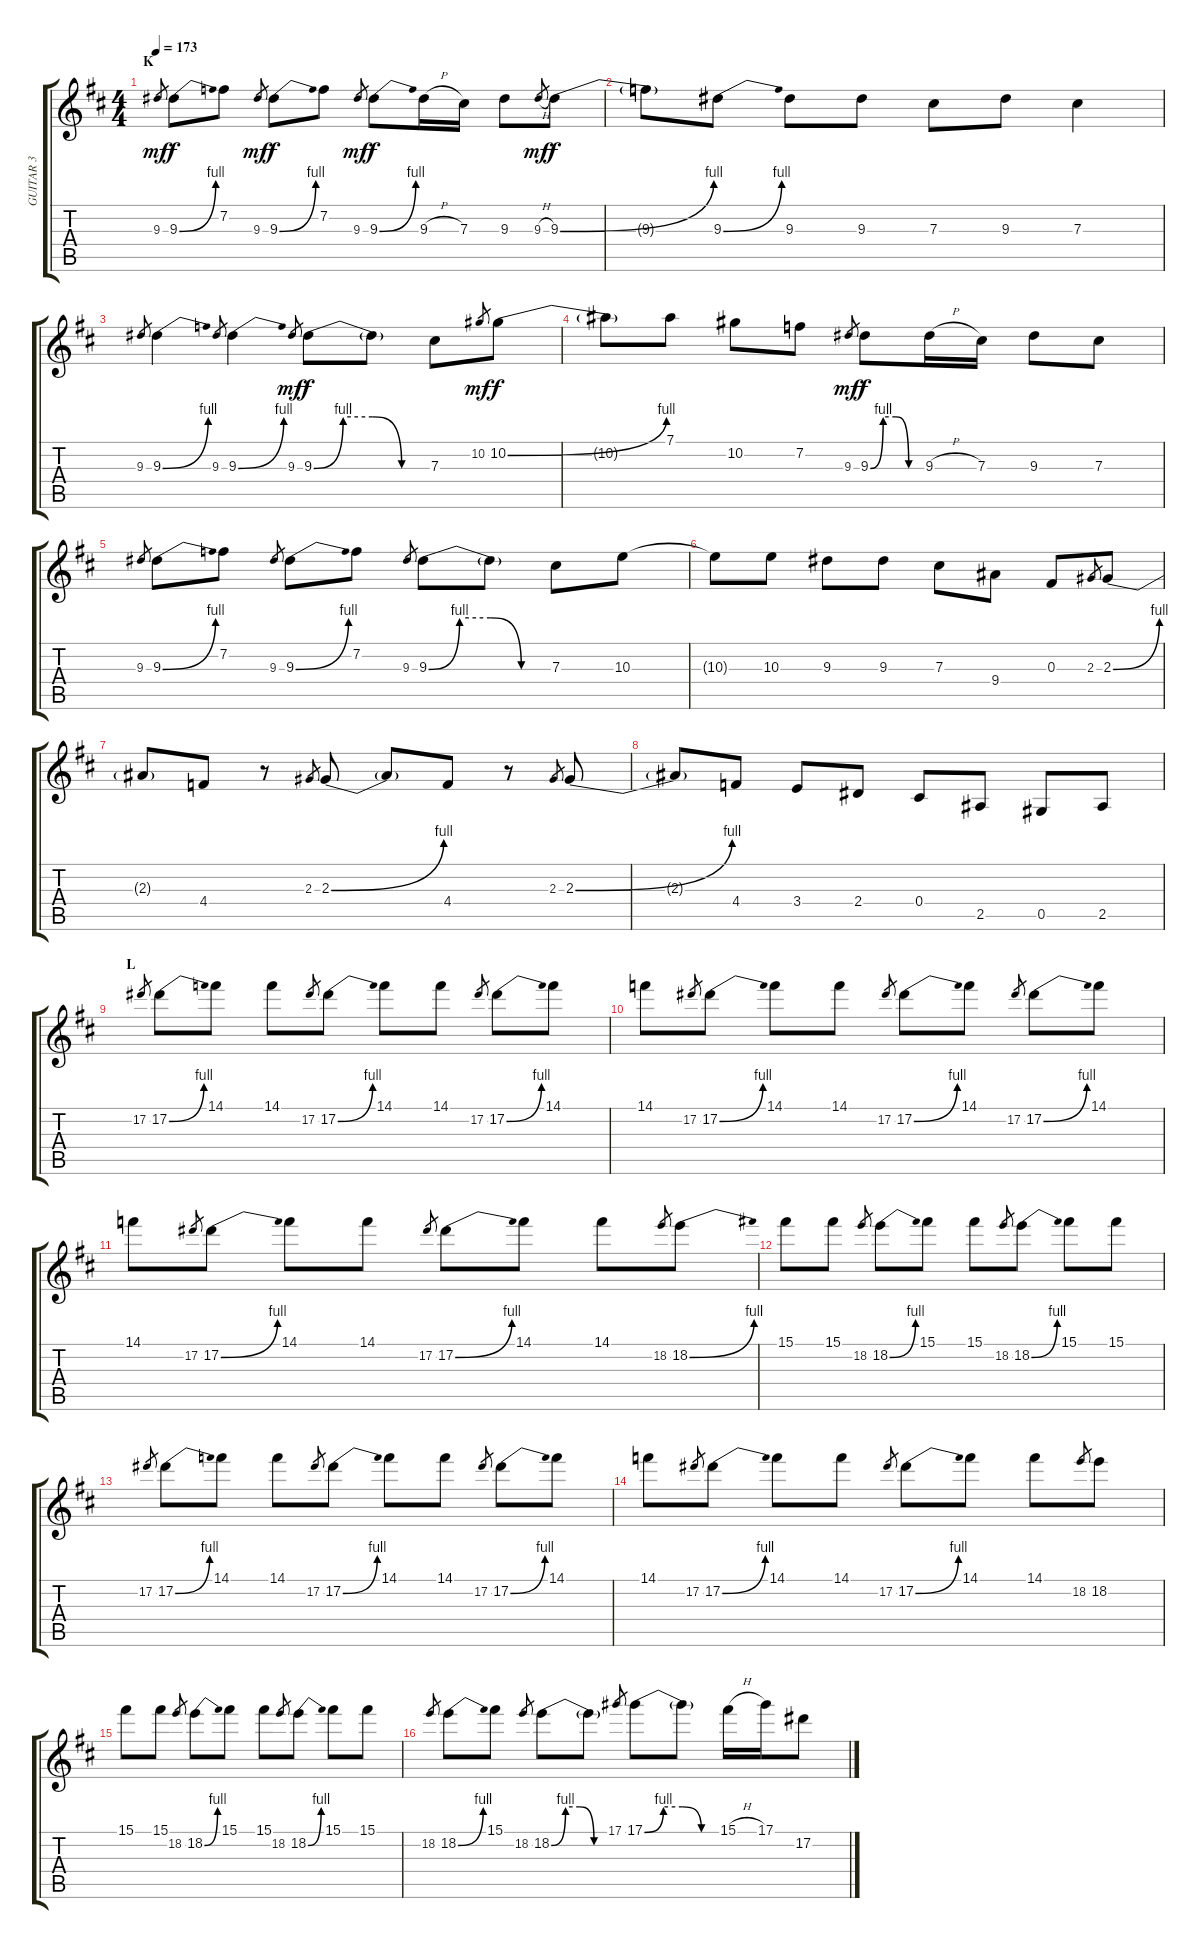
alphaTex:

\track ("GUITAR 3" "GUITAR 3") {instrument electricguitarclean}
\staff {score tabs}
\tuning (Eb4 Bb3 Gb3 Db3 Ab2 Eb2) {hide}
\ts (4 4)
\section ("" "K")
\tempo 173
\clef g2
\ks bminor
9.3.8{gr dy mf} 9.3{be (bend 0 0 60 4)}.8{dy f instrument distortionguitar} 7.2.8 9.3.8{gr dy mf} 9.3{be (bend 0 0 60 4)}.8{dy f} 7.2.8 9.3.8{gr dy mf} 9.3{be (bend 0 0 60 4)}.8{dy f} 9.3{h}.16 7.3.16 9.3.8 9.3{h}.8{gr dy mf} 9.3{be (bend 0 0 60 4)}.8{dy f} |
9.3{t}.8 9.3{be (bend 0 0 60 4)}.8 9.3.8 9.3.8 7.3.8 9.3.8 7.3.4 |
9.3.8{gr} 9.3{be (bend 0 0 60 4)}.4 9.3.8{gr} 9.3{be (bend 0 0 60 4)}.4 9.3.8{gr dy mf} 9.3{be (custom 0 0 15 4 30 4 45 0 60 0)}.8{dy f} 9.3{t}.8 7.3.8 10.2.8{gr dy mf} 10.2{be (bend 0 0 60 4)}.8{dy f} |
10.2{t}.8 7.1.8 10.2.8 7.2.8 9.3.8{gr dy mf} 9.3{be (custom 0 0 15 4 30 4 45 0 60 0)}.8{dy f} 9.3{h}.16 7.3.16 9.3.8 7.3.8 |
9.3.8{gr} 9.3{be (bend 0 0 60 4)}.8 7.2.8 9.3.8{gr} 9.3{be (bend 0 0 60 4)}.8 7.2.8 9.3.8{gr} 9.3{be (custom 0 0 15 4 30 4 45 0 60 0)}.8 9.3{t}.8 7.3.8 10.3.8 |
10.3{t}.8 10.3.8 9.3.8 9.3.8 7.3.8 9.4.8 0.3.8 2.3.8{gr} 2.3{be (bend 0 0 60 4)}.8 |
2.3{t}.8 4.4.8 r.8 2.3.8{gr} 2.3{be (bend 0 0 60 4)}.8 2.3{t}.8 4.4.8 r.8 2.3.8{gr} 2.3{be (bend 0 0 60 4)}.8 |
2.3{t}.8 4.4.8 3.4.8 2.4.8 0.4.8 2.5.8 0.5.8 2.5.8 |
\section ("" "L")
17.2.8{gr} 17.2{be (bend 0 0 60 4)}.8 14.1.8 14.1.8 17.2.8{gr} 17.2{be (bend 0 0 60 4)}.8 14.1.8 14.1.8 17.2.8{gr} 17.2{be (bend 0 0 60 4)}.8 14.1.8 |
14.1.8 17.2.8{gr} 17.2{be (bend 0 0 60 4)}.8 14.1.8 14.1.8 17.2.8{gr} 17.2{be (bend 0 0 60 4)}.8 14.1.8 17.2.8{gr} 17.2{be (bend 0 0 60 4)}.8 14.1.8 |
14.1.8 17.2.8{gr} 17.2{be (bend 0 0 60 4)}.8 14.1.8 14.1.8 17.2.8{gr} 17.2{be (bend 0 0 60 4)}.8 14.1.8 14.1.8 18.2.8{gr} 18.2{be (bend 0 0 60 4)}.8 |
15.1.8 15.1.8 18.2.8{gr} 18.2{be (bend 0 0 60 4)}.8 15.1.8 15.1.8 18.2.8{gr} 18.2{be (bend 0 0 60 4)}.8 15.1.8 15.1.8 |
17.2.8{gr} 17.2{be (bend 0 0 60 4)}.8 14.1.8 14.1.8 17.2.8{gr} 17.2{be (bend 0 0 60 4)}.8 14.1.8 14.1.8 17.2.8{gr} 17.2{be (bend 0 0 60 4)}.8 14.1.8 |
14.1.8 17.2.8{gr} 17.2{be (bend 0 0 60 4)}.8 14.1.8 14.1.8 17.2.8{gr} 17.2{be (bend 0 0 60 4)}.8 14.1.8 14.1.8 18.2.8{gr} 18.2.8 |
15.1.8 15.1.8 18.2.8{gr} 18.2{be (bend 0 0 60 4)}.8 15.1.8 15.1.8 18.2.8{gr} 18.2{be (bend 0 0 60 4)}.8 15.1.8 15.1.8 |
18.2.8{gr} 18.2{be (bend 0 0 60 4)}.8 15.1.8 18.2.8{gr} 18.2{be (custom 0 0 15 4 30 4 45 0 60 0)}.8 18.2{t}.8 17.1.8{gr} 17.1{be (custom 0 0 15 4 30 4 45 0 60 0)}.8 17.1{t}.8 15.1{h}.16 17.1.16 17.2.8
